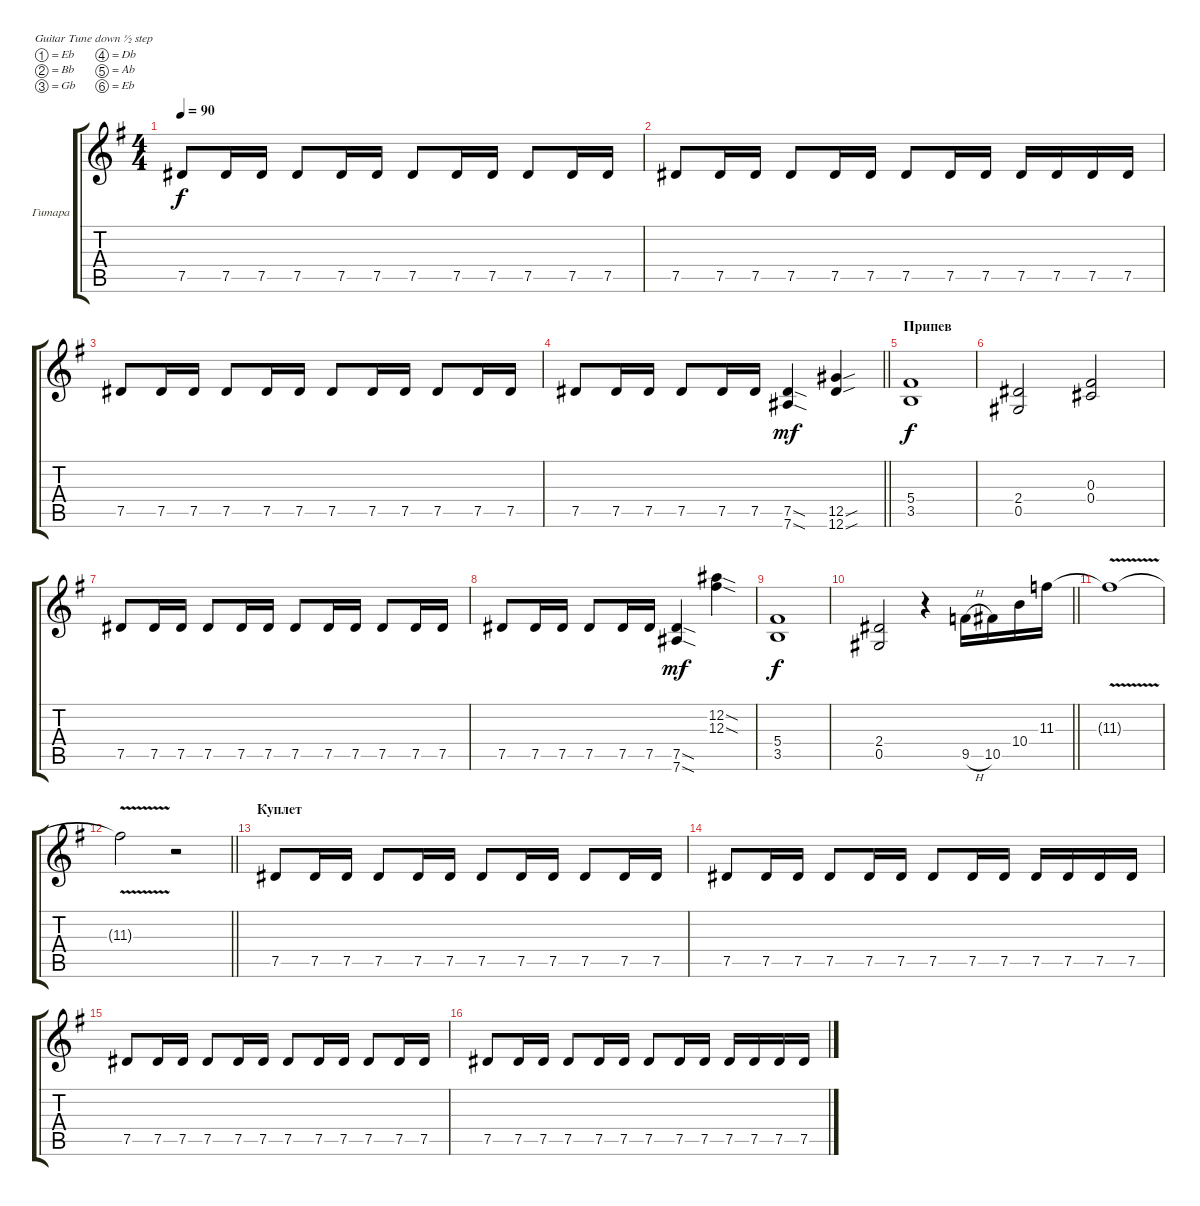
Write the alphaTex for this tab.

\bracketExtendMode groupsimilarinstruments
\firstSystemTrackNameOrientation horizontal
\otherSystemsTrackNameOrientation horizontal
\track ("Владимир Холстинин" "Гитара") {instrument distortionguitar}
\staff {score tabs}
\tuning (Eb4 Bb3 Gb3 Db3 Ab2 Eb2)
\ts (4 4)
\tempo 90
\clef g2
\ks eminor
7.5.8{dy f} 7.5.16 7.5.16 7.5.8 7.5.16 7.5.16 7.5.8 7.5.16 7.5.16 7.5.8 7.5.16 7.5.16 |
7.5.8 7.5.16 7.5.16 7.5.8 7.5.16 7.5.16 7.5.8 7.5.16 7.5.16 7.5.16 7.5.16 7.5.16 7.5.16 |
7.5.8 7.5.16 7.5.16 7.5.8 7.5.16 7.5.16 7.5.8 7.5.16 7.5.16 7.5.8 7.5.16 7.5.16 |
\barLineRight lightlight
7.5.8 7.5.16 7.5.16 7.5.8 7.5.16 7.5.16 (7.5{sod} 7.6{sod}).4{dy mf} (12.5{sou} 12.6{sou}).4 |
\section ("" "Припев")
(5.4 3.5).1{dy f} |
(2.4 0.5).2 (0.3 0.4).2 |
7.5.8 7.5.16 7.5.16 7.5.8 7.5.16 7.5.16 7.5.8 7.5.16 7.5.16 7.5.8 7.5.16 7.5.16 |
7.5.8 7.5.16 7.5.16 7.5.8 7.5.16 7.5.16 (7.5{sod} 7.6{sod}).4{dy mf} (12.2{sod} 12.3{sod}).4 |
(5.4 3.5).1{dy f} |
\barLineRight lightlight
(2.4 0.5).2 r.4 9.5{h}.16 10.5.16 10.4.16 11.3.16 |
11.3{v t}.1 |
\barLineRight lightlight
11.3{v t}.2 r.2 |
\section ("" "Куплет")
7.5.8 7.5.16 7.5.16 7.5.8 7.5.16 7.5.16 7.5.8 7.5.16 7.5.16 7.5.8 7.5.16 7.5.16 |
7.5.8 7.5.16 7.5.16 7.5.8 7.5.16 7.5.16 7.5.8 7.5.16 7.5.16 7.5.16 7.5.16 7.5.16 7.5.16 |
7.5.8 7.5.16 7.5.16 7.5.8 7.5.16 7.5.16 7.5.8 7.5.16 7.5.16 7.5.8 7.5.16 7.5.16 |
7.5.8 7.5.16 7.5.16 7.5.8 7.5.16 7.5.16 7.5.8 7.5.16 7.5.16 7.5.16 7.5.16 7.5.16 7.5.16
